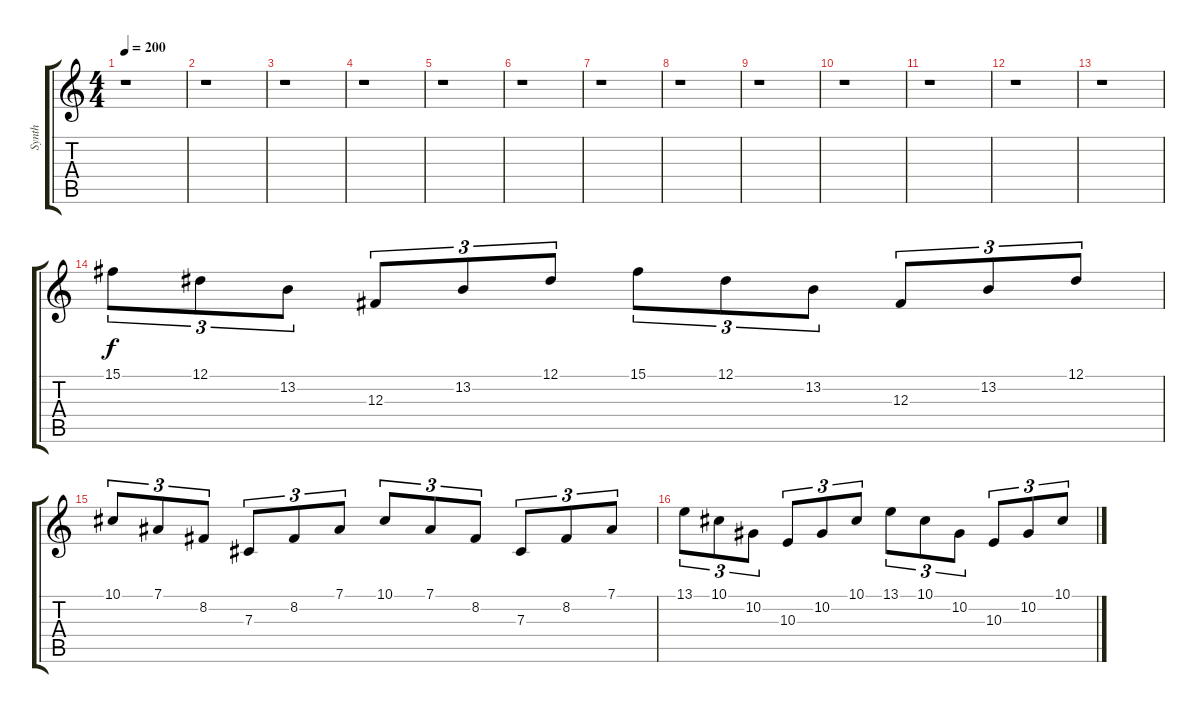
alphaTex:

\track ("Synth" "Synth") {instrument lead1square}
\staff {score tabs}
\tuning (Eb4 Bb3 Gb3 Db3 Ab2 Eb2) {hide}
\ts (4 4)
\tempo 200
\clef g2
\ks c
r.1{dy f instrument lead1square} |
r.1 |
r.1 |
r.1 |
r.1 |
r.1 |
r.1 |
r.1 |
r.1 |
r.1 |
r.1 |
r.1 |
r.1 |
15.1.8{tu (3 2)} 12.1.8{tu (3 2)} 13.2.8{tu (3 2)} 12.3.8{tu (3 2)} 13.2.8{tu (3 2)} 12.1.8{tu (3 2)} 15.1.8{tu (3 2)} 12.1.8{tu (3 2)} 13.2.8{tu (3 2)} 12.3.8{tu (3 2)} 13.2.8{tu (3 2)} 12.1.8{tu (3 2)} |
10.1.8{tu (3 2)} 7.1.8{tu (3 2)} 8.2.8{tu (3 2)} 7.3.8{tu (3 2)} 8.2.8{tu (3 2)} 7.1.8{tu (3 2)} 10.1.8{tu (3 2)} 7.1.8{tu (3 2)} 8.2.8{tu (3 2)} 7.3.8{tu (3 2)} 8.2.8{tu (3 2)} 7.1.8{tu (3 2)} |
13.1.8{tu (3 2)} 10.1.8{tu (3 2)} 10.2.8{tu (3 2)} 10.3.8{tu (3 2)} 10.2.8{tu (3 2)} 10.1.8{tu (3 2)} 13.1.8{tu (3 2)} 10.1.8{tu (3 2)} 10.2.8{tu (3 2)} 10.3.8{tu (3 2)} 10.2.8{tu (3 2)} 10.1.8{tu (3 2)}
